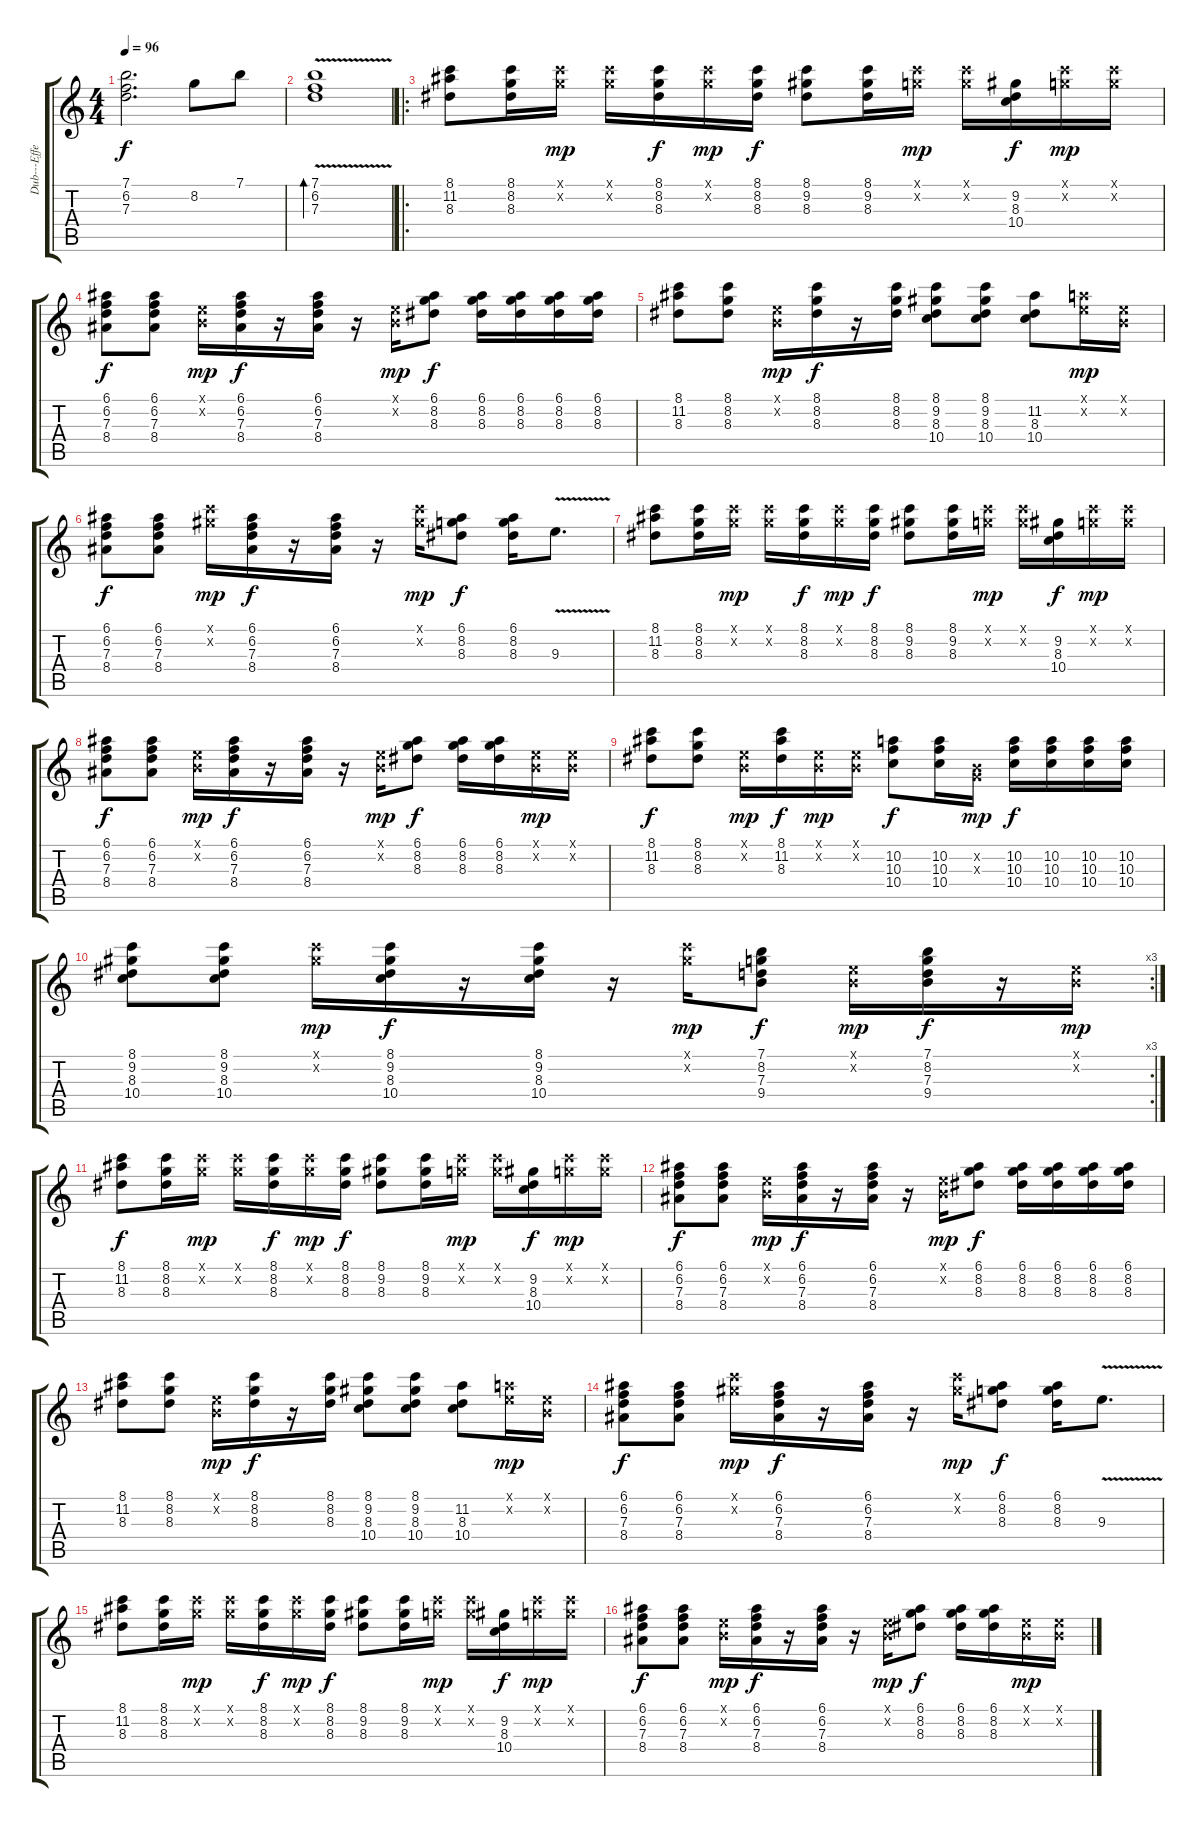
\track ("Dub---Effects" "Dub---Effe") {instrument acousticguitarsteel}
\staff {score tabs}
\tuning (E4 B3 G3 D3 A2 E2) {hide}
\ts (4 4)
\tempo 96
\clef g2
\ks c
(7.1 6.2 7.3).2{d dy f} 8.2.8 7.1.8 |
(7.1{v} 6.2{v} 7.3).1{bd 60} |
\ro
(8.1 11.2 8.3).8 (8.1 8.2 8.3).16 (8.1{x} 8.2{x}).16{dy mp} (8.1{x} 8.2{x}).16 (8.1 8.2 8.3).16{dy f} (8.1{x} 8.2{x}).16{dy mp} (8.1 8.2 8.3).16{dy f} (8.1 9.2 8.3).8 (8.1 9.2 8.3).16 (8.1{x} 8.2{x}).16{dy mp} (8.1{x} 8.2{x}).16 (9.2 8.3 10.4).16{dy f} (8.1{x} 8.2{x}).16{dy mp} (8.1{x} 8.2{x}).16 |
(6.1 6.2 7.3 8.4).8{dy f} (6.1 6.2 7.3 8.4).8 (0.1{x} 0.2{x}).16{dy mp} (6.1 6.2 7.3 8.4).16{dy f} r.16 (6.1 6.2 7.3 8.4).16 r.16 (0.1{x} 0.2{x}).16{dy mp} (6.1 8.2 8.3).8{dy f} (6.1 8.2 8.3).16 (6.1 8.2 8.3).16 (6.1 8.2 8.3).16 (6.1 8.2 8.3).16 |
(8.1 11.2 8.3).8 (8.1 8.2 8.3).8 (0.1{x} 0.2{x}).16{dy mp} (8.1 8.2 8.3).16{dy f} r.16 (8.1 8.2 8.3).16 (8.1 9.2 8.3 10.4).8 (8.1 9.2 8.3 10.4).8 (11.2 8.3 10.4).8 (0.1{x} 10.2{x}).16{dy mp} (0.1{x} 0.2{x}).16 |
(6.1 6.2 7.3 8.4).8{dy f} (6.1 6.2 7.3 8.4).8 (8.1{x} 9.2{x}).16{dy mp} (6.1 6.2 7.3 8.4).16{dy f} r.16 (6.1 6.2 7.3 8.4).16 r.16 (8.1{x} 9.2{x}).16{dy mp} (6.1 8.2 8.3).8{dy f} (6.1 8.2 8.3).16 9.3{v}.8{d} |
(8.1 11.2 8.3).8 (8.1 8.2 8.3).16 (8.1{x} 8.2{x}).16{dy mp} (8.1{x} 8.2{x}).16 (8.1 8.2 8.3).16{dy f} (8.1{x} 8.2{x}).16{dy mp} (8.1 8.2 8.3).16{dy f} (8.1 9.2 8.3).8 (8.1 9.2 8.3).16 (8.1{x} 8.2{x}).16{dy mp} (8.1{x} 8.2{x}).16 (9.2 8.3 10.4).16{dy f} (8.1{x} 8.2{x}).16{dy mp} (8.1{x} 8.2{x}).16 |
(6.1 6.2 7.3 8.4).8{dy f} (6.1 6.2 7.3 8.4).8 (0.1{x} 0.2{x}).16{dy mp} (6.1 6.2 7.3 8.4).16{dy f} r.16 (6.1 6.2 7.3 8.4).16 r.16 (0.1{x} 0.2{x}).16{dy mp} (6.1 8.2 8.3).8{dy f} (6.1 8.2 8.3).16 (6.1 8.2 8.3).16 (0.1{x} 0.2{x}).16{dy mp} (0.1{x} 0.2{x}).16 |
(8.1 11.2 8.3).8{dy f} (8.1 8.2 8.3).8 (0.1{x} 0.2{x}).16{dy mp} (8.1 11.2 8.3).16{dy f} (0.1{x} 0.2{x}).16{dy mp} (0.1{x} 0.2{x}).16 (10.2 10.3 10.4).8{dy f} (10.2 10.3 10.4).16 (0.2{x} 0.3{x}).16{dy mp} (10.2 10.3 10.4).16{dy f} (10.2 10.3 10.4).16 (10.2 10.3 10.4).16 (10.2 10.3 10.4).16 |
\rc 3
(8.1 9.2 8.3 10.4).8 (8.1 9.2 8.3 10.4).8 (8.1{x} 9.2{x}).16{dy mp} (8.1 9.2 8.3 10.4).16{dy f} r.16 (8.1 9.2 8.3 10.4).16 r.16 (8.1{x} 9.2{x}).16{dy mp} (7.1 8.2 7.3 9.4).8{dy f} (0.1{x} 0.2{x}).16{dy mp} (7.1 8.2 7.3 9.4).16{dy f} r.16 (0.1{x} 0.2{x}).16{dy mp} |
(8.1 11.2 8.3).8{dy f} (8.1 8.2 8.3).16 (8.1{x} 8.2{x}).16{dy mp} (8.1{x} 8.2{x}).16 (8.1 8.2 8.3).16{dy f} (8.1{x} 8.2{x}).16{dy mp} (8.1 8.2 8.3).16{dy f} (8.1 9.2 8.3).8 (8.1 9.2 8.3).16 (8.1{x} 8.2{x}).16{dy mp} (8.1{x} 8.2{x}).16 (9.2 8.3 10.4).16{dy f} (8.1{x} 8.2{x}).16{dy mp} (8.1{x} 8.2{x}).16 |
(6.1 6.2 7.3 8.4).8{dy f} (6.1 6.2 7.3 8.4).8 (0.1{x} 0.2{x}).16{dy mp} (6.1 6.2 7.3 8.4).16{dy f} r.16 (6.1 6.2 7.3 8.4).16 r.16 (0.1{x} 0.2{x}).16{dy mp} (6.1 8.2 8.3).8{dy f} (6.1 8.2 8.3).16 (6.1 8.2 8.3).16 (6.1 8.2 8.3).16 (6.1 8.2 8.3).16 |
(8.1 11.2 8.3).8 (8.1 8.2 8.3).8 (0.1{x} 0.2{x}).16{dy mp} (8.1 8.2 8.3).16{dy f} r.16 (8.1 8.2 8.3).16 (8.1 9.2 8.3 10.4).8 (8.1 9.2 8.3 10.4).8 (11.2 8.3 10.4).8 (0.1{x} 10.2{x}).16{dy mp} (0.1{x} 0.2{x}).16 |
(6.1 6.2 7.3 8.4).8{dy f} (6.1 6.2 7.3 8.4).8 (8.1{x} 9.2{x}).16{dy mp} (6.1 6.2 7.3 8.4).16{dy f} r.16 (6.1 6.2 7.3 8.4).16 r.16 (8.1{x} 9.2{x}).16{dy mp} (6.1 8.2 8.3).8{dy f} (6.1 8.2 8.3).16 9.3{v}.8{d} |
(8.1 11.2 8.3).8 (8.1 8.2 8.3).16 (8.1{x} 8.2{x}).16{dy mp} (8.1{x} 8.2{x}).16 (8.1 8.2 8.3).16{dy f} (8.1{x} 8.2{x}).16{dy mp} (8.1 8.2 8.3).16{dy f} (8.1 9.2 8.3).8 (8.1 9.2 8.3).16 (8.1{x} 8.2{x}).16{dy mp} (8.1{x} 8.2{x}).16 (9.2 8.3 10.4).16{dy f} (8.1{x} 8.2{x}).16{dy mp} (8.1{x} 8.2{x}).16 |
(6.1 6.2 7.3 8.4).8{dy f} (6.1 6.2 7.3 8.4).8 (0.1{x} 0.2{x}).16{dy mp} (6.1 6.2 7.3 8.4).16{dy f} r.16 (6.1 6.2 7.3 8.4).16 r.16 (0.1{x} 0.2{x}).16{dy mp} (6.1 8.2 8.3).8{dy f} (6.1 8.2 8.3).16 (6.1 8.2 8.3).16 (0.1{x} 0.2{x}).16{dy mp} (0.1{x} 0.2{x}).16
